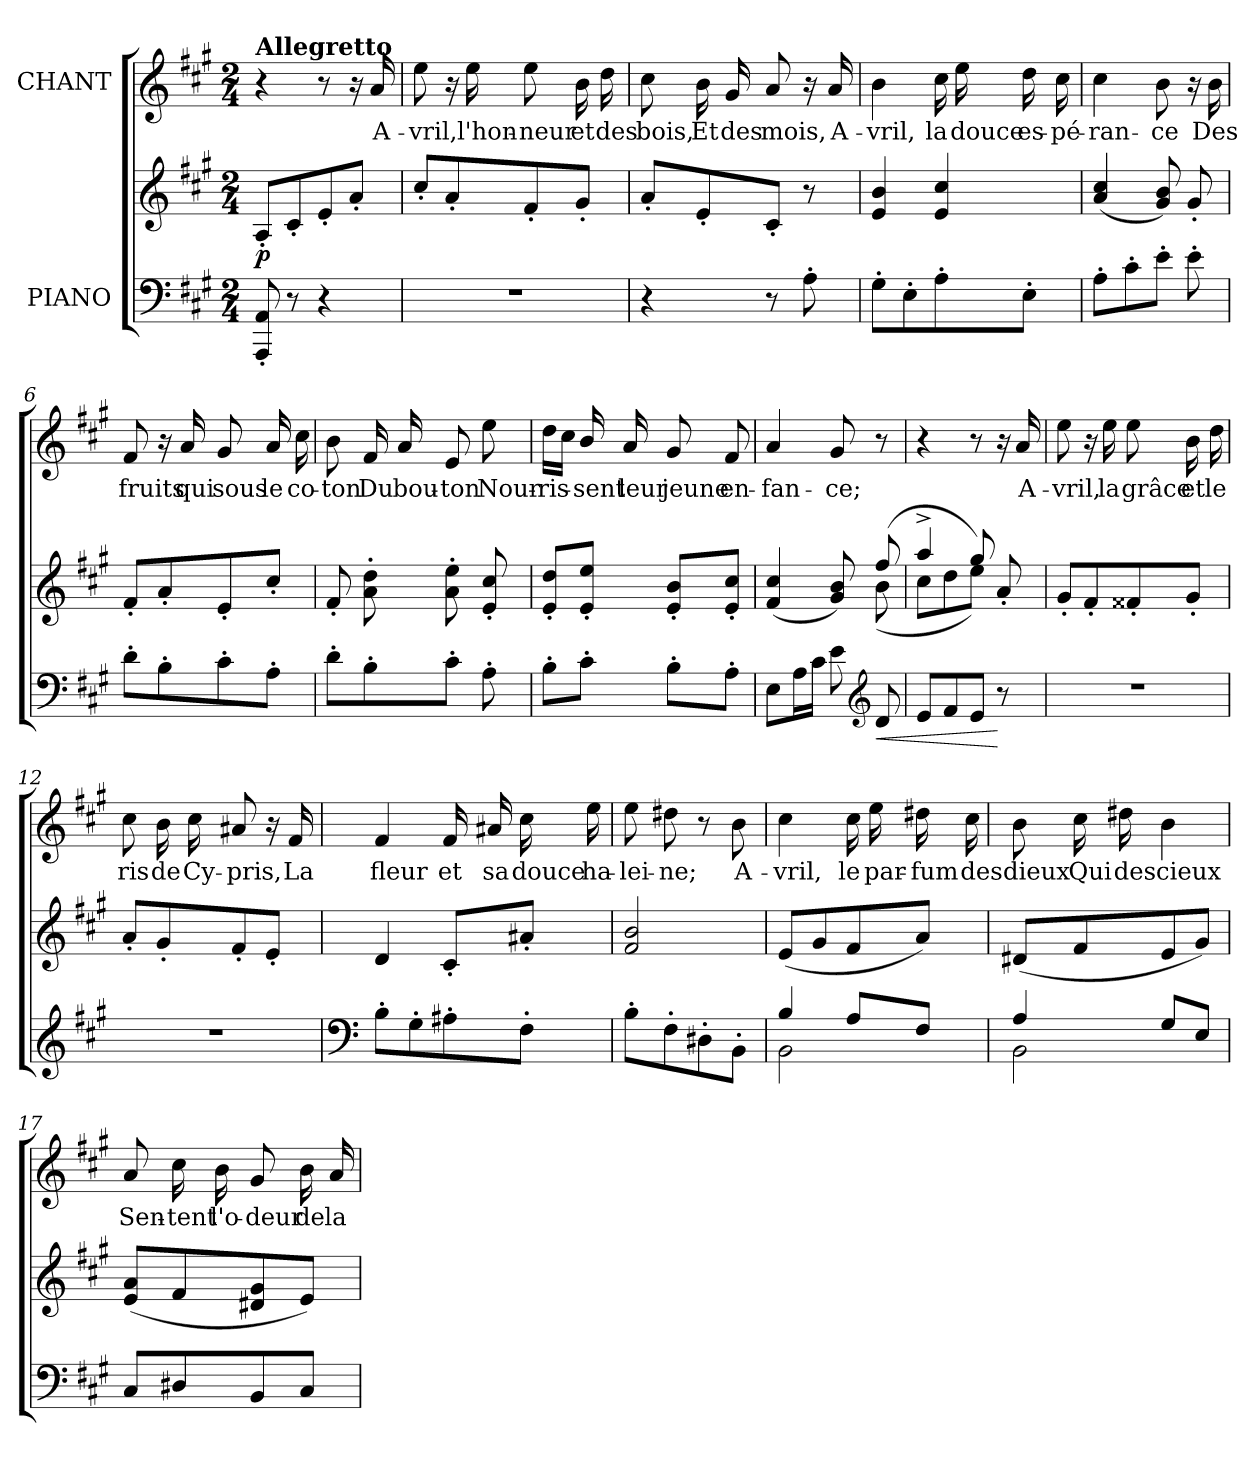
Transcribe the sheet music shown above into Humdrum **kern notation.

**kern	**kern	**dynam	**kern	**text
*part2	*part2	*part2	*part1	*part1
*staff3	*staff2	*staff2/3	*staff1	*staff1
*I"PIANO	*	*	*I"CHANT	*
*clefF4	*clefG2	*	*clefG2	*
*k[f#c#g#]	*k[f#c#g#]	*	*k[f#c#g#]	*
*A:	*A:	*	*A:	*
*M2/4	*M2/4	*	*M2/4	*
=1	=1	=1	=1	=1
!	!	!	!LO:TX:a:B:t=Allegretto	!
!	!	!LO:DY:b	!	!
8AAA/'< 8AA/'<	8A'</L	p	4r	.
8r	8c#'</	.	.	.
4r	8e'</	.	8r	.
.	8a'</J	.	16r	.
!	!	!	!	!LO:LY:b
.	.	.	16a/	A-
=2	=2	=2	=2	=2
!LO:N:vis=1	!	!	!	!LO:LY:b
2r	8cc#'</L	.	8ee\	-vril,
.	8a'</	.	16r	.
!	!	!	!	!LO:LY:b
.	.	.	16ee\	l'hon-
!	!	!	!	!LO:LY:b
.	8f#'</	.	8ee\	-neur
!	!	!	!	!LO:LY:b
.	8g#'</J	.	16b\	et
!	!	!	!	!LO:LY:b
.	.	.	16dd\	des
=3	=3	=3	=3	=3
!	!	!	!	!LO:LY:b
4r	8a'</L	.	8cc#\	bois,
!	!	!	!	!LO:LY:b
.	8e'</	.	16b\	Et
!	!	!	!	!LO:LY:b
.	.	.	16g#/	des
!	!	!	!	!LO:LY:b
8r	8c#'</J	.	8a/	mois,
8A'>\	8r	.	16r	.
!	!	!	!	!LO:LY:b
.	.	.	16a/	A-
!!LO:LB:g=z
=4	=4	=4	=4	=4
!	!	!	!	!LO:LY:b
8G#'>\L	4e/ 4b/	.	4b\	-vril,
8E'>\	.	.	.	.
!	!	!	!	!LO:LY:b
8A'>\	4e/ 4cc#/	.	16cc#\	la
!	!	!	!	!LO:LY:b
.	.	.	16ee\	douce
!	!	!	!	!LO:LY:b
8E'>\J	.	.	16dd\	es-
!	!	!	!	!LO:LY:b
.	.	.	16cc#\	-pé-
=5	=5	=5	=5	=5
!	!	!	!	!LO:LY:b
8A'>\L	(4a/ 4cc#/	.	4cc#\	-ran-
8c#'>\	.	.	.	.
!	!	!	!	!LO:LY:b
8e'>\J	8g#/ 8b/)	.	8b\	-ce
8e'>\	8g#'</	.	16r	.
!	!	!	!	!LO:LY:b
.	.	.	16b\	Des
=6	=6	=6	=6	=6
!	!	!	!	!LO:LY:b
8d'>\L	8f#'</L	.	8f#/	fruits
8B'>\	8a'</	.	16r	.
!	!	!	!	!LO:LY:b
.	.	.	16a/	qui
!	!	!	!	!LO:LY:b
8c#'>\	8e'</	.	8g#/	sous
!	!	!	!	!LO:LY:b
8A'>\J	8cc#'</J	.	16a/	le
!	!	!	!	!LO:LY:b
.	.	.	16cc#\	co-
=7	=7	=7	=7	=7
!	!	!	!	!LO:LY:b
8d'>\L	8f#'</	.	8b\	-ton
!	!	!	!	!LO:LY:b
8B'>\	8a\'> 8dd\'>	.	16f#/	Du
!	!	!	!	!LO:LY:b
.	.	.	16a/	bou-
!	!	!	!	!LO:LY:b
8c#'>\J	8a\'> 8ee\'>	.	8e/	-ton
!	!	!	!	!LO:LY:b
8A'>\	8e/'< 8cc#/'<	.	8ee\	Nour-
!!LO:LB:g=z
=8	=8	=8	=8	=8
!	!	!	!	!LO:LY:b
8B'>\L	8e/'< 8dd/'<L	.	16dd\LL	-ris-
.	.	.	16cc#\JJ	.
!	!	!	!	!LO:LY:b
8c#'>\J	8e/'< 8ee/'<J	.	16b/	-sent
!	!	!	!	!LO:LY:b
.	.	.	16a/	leur
!	!	!	!	!LO:LY:b
8B'>\L	8e/'< 8b/'<L	.	8g#/	jeune
!	!	!	!	!LO:LY:b
8A'>\J	8e/'< 8cc#/'<J	.	8f#/	en-
=9	=9	=9	=9	=9
*	*^	*	*	*
!	!	!	!	!	!LO:LY:b
8E\L	(4f#/ 4cc#/	4ryy	.	4a/	-fan-
16A\L	.	.	.	.	.
16c#\JJ	.	.	.	.	.
!	!	!	!	!	!LO:LY:b
8e\	8g#/ 8b/)	8ryy	.	8g#/	-ce;
*clefG2	*	*	*	*	*
!	!	!	!LO:HP:b=2	!	!
8d/	(8ff#/	(<8b\	<	8r	.
=10	=10	=10	=10	=10	=10
8e/L	4aa^>/	8cc#\L	.	4r	.
8f#/	.	8dd\	.	.	.
8e/J	8gg#/)	8ee\J)	.	8r	.
8r	8a'</	8ryy	[	16r	.
!	!	!	!	!	!LO:LY:b
.	.	.	.	16a/	A-
*	*v	*v	*	*	*
=11	=11	=11	=11	=11
!LO:N:vis=1	!	!	!	!LO:LY:b
2r	8g#'</L	.	8ee\	-vril,
.	8f#'</	.	16r	.
!	!	!	!	!LO:LY:b
.	.	.	16ee\	la
!	!	!	!	!LO:LY:b
.	8f##X'</	.	8ee\	grâce
!	!	!	!	!LO:LY:b
.	8g#'</J	.	16b\	et
!	!	!	!	!LO:LY:b
.	.	.	16dd\	le
!!LO:PB:g=z
=12	=12	=12	=12	=12
!LO:N:vis=1	!	!	!	!LO:LY:b
2r	8a'</L	.	8cc#\	ris
!	!	!	!	!LO:LY:b
.	8g#'</	.	16b\	de
!	!	!	!	!LO:LY:b
.	.	.	16cc#\	Cy-
!	!	!	!	!LO:LY:b
.	8f#'</	.	8a#X/	-pris,
.	8e'</J	.	16r	.
!	!	!	!	!LO:LY:b
.	.	.	16f#/	La
=13	=13	=13	=13	=13
*clefF4	*	*	*	*
!	!	!	!	!LO:LY:b
8B'>\L	4d/	.	4f#/	fleur
8G#'>\	.	.	.	.
!	!	!	!	!LO:LY:b
8A#X'>\	8c#'</L	.	16f#/	et
!	!	!	!	!LO:LY:b
.	.	.	16a#X/	sa
!	!	!	!	!LO:LY:b
8F#'>\J	8a#X'</J	.	16cc#\	douce
!	!	!	!	!LO:LY:b
.	.	.	16ee\	ha-
=14	=14	=14	=14	=14
!	!	!	!	!LO:LY:b
8B'>\L	2f#/ 2b/	.	8ee\	-lei-
!	!	!	!	!LO:LY:b
8F#'>\	.	.	8dd#X\	-ne;
8D#X'>\	.	.	8r	.
!	!	!	!	!LO:LY:b
8BB'>\J	.	.	8b\	A-
=15	=15	=15	=15	=15
*^	*	*	*	*
!	!	!	!	!	!LO:LY:b
4B/	2BB\	(<8e/L	.	4cc#\	-vril,
.	.	8g#/	.	.	.
!	!	!	!	!	!LO:LY:b
8A/L	.	8f#/	.	16cc#\	le
!	!	!	!	!	!LO:LY:b
.	.	.	.	16ee\	par-
!	!	!	!	!	!LO:LY:b
8F#/J	.	8a/J)	.	16dd#X\	-fum
!	!	!	!	!	!LO:LY:b
.	.	.	.	16cc#\	des
!!LO:LB:g=z
=16	=16	=16	=16	=16	=16
!	!	!	!	!	!LO:LY:b
4A/	2BB\	(<8d#X/L	.	8b\	dieux
!	!	!	!	!	!LO:LY:b
.	.	8f#/	.	16cc#\	Qui
!	!	!	!	!	!LO:LY:b
.	.	.	.	16dd#X\	des
!	!	!	!	!	!LO:LY:b
8G#/L	.	8e/	.	4b\	cieux
8E/J	.	8g#/J)	.	.	.
*v	*v	*	*	*	*
=17	=17	=17	=17	=17
!	!	!	!	!LO:LY:b
8C#/L	(<8e/ 8a/L	.	8a/	Sen-
!	!	!	!	!LO:LY:b
8D#X/	8f#/	.	16cc#\	-tent
!	!	!	!	!LO:LY:b
.	.	.	16b\	l'o-
!	!	!	!	!LO:LY:b
8BB/	8d#X/ 8g#/	.	8g#/	-deur
!	!	!	!	!LO:LY:b
8C#/J	8e/J)	.	16b\	de
!	!	!	!	!LO:LY:b
.	.	.	16a/	la
=	=	=	=	=
*-	*-	*-	*-	*-
